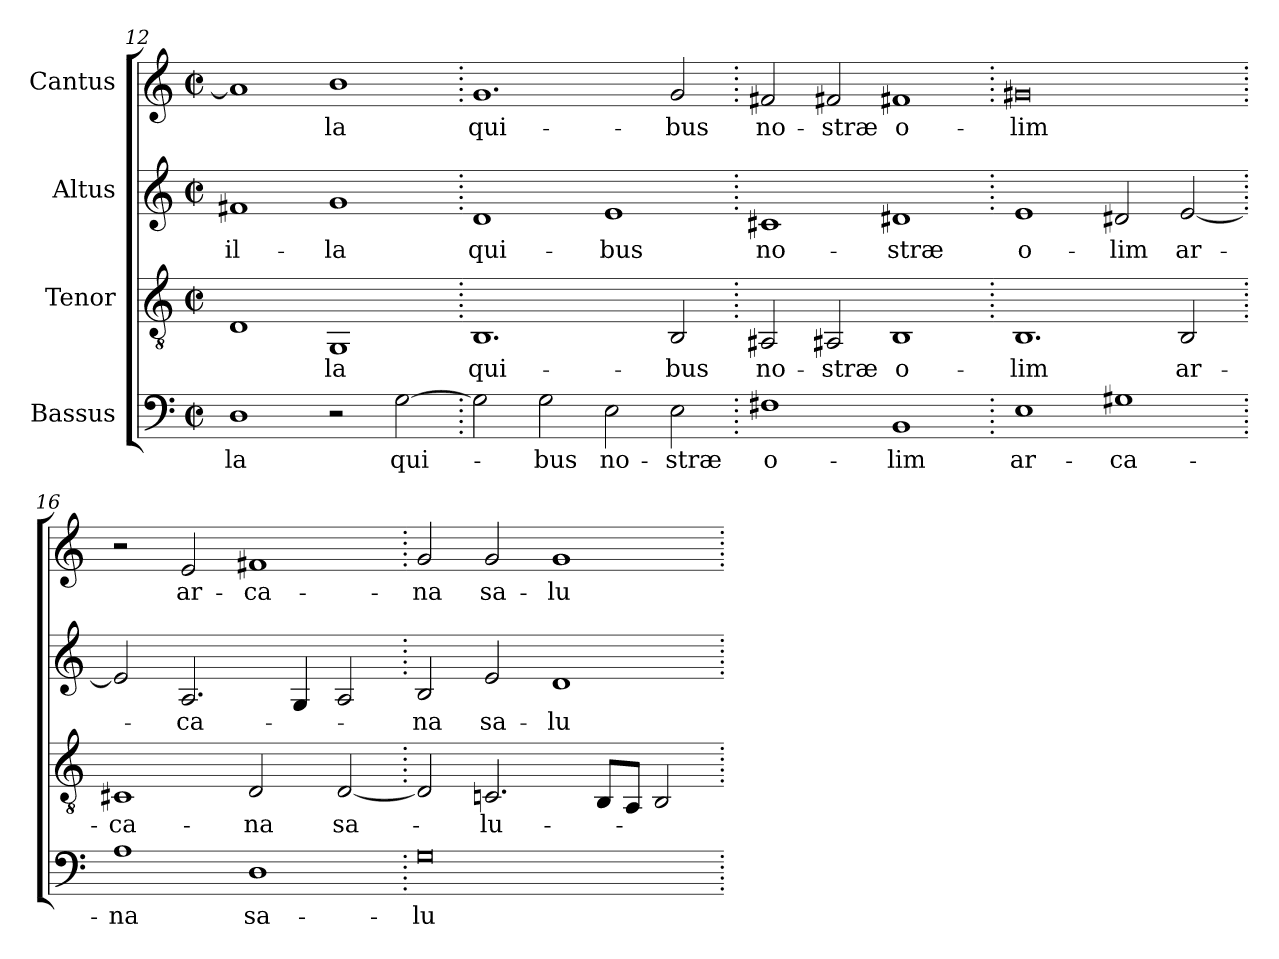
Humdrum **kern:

**kern	**text	**kern	**text	**kern	**text	**kern	**text
*part4	*part4	*part3	*part3	*part2	*part2	*part1	*part1
*staff4	*staff4	*staff3	*staff3	*staff2	*staff2	*staff1	*staff1
*I"Bassus	*	*I"Tenor	*	*I"Altus	*	*I"Cantus	*
*clefF4	*	*clefGv2	*	*clefG2	*	*clefG2	*
*k[]	*	*k[]	*	*k[]	*	*k[]	*
*C:	*	*C:	*	*C:	*	*C:	*
*M2/2	*	*M2/2	*	*M2/2	*	*M2/2	*
*met(c|)	*	*met(c|)	*	*met(c|)	*	*met(c|)	*
=12	=12	=12	=12	=12	=12	=12	=12
!	!LO:LY:b:color=#000000	!	!	!	!	!	!
!	!	!	!	!	!LO:LY:b:color=#000000	!	!
1Di	-la	1Di	.	1f#Xi	il-	1ai]	.
!	!	!	!LO:LY:b:color=#000000	!	!	!	!
!	!	!	!	!	!LO:LY:b:color=#000000	!	!
!	!	!	!	!	!	!	!LO:LY:b:color=#000000
2r	.	1GGi	-la	1gi	-la	1bi	-la
!	!LO:LY:b:color=#000000	!	!	!	!	!	!
[>2Gi\	qui-	.	.	.	.	.	.
=13.	=13.	=13.	=13.	=13.	=13.	=13.	=13.
!	!	!	!LO:LY:b:color=#000000	!	!	!	!
!	!	!	!	!	!LO:LY:b:color=#000000	!	!
!	!	!	!	!	!	!	!LO:LY:b:color=#000000
2Gi\]	.	1.BBi	qui-	1di	qui-	1.gi	qui-
!	!LO:LY:b:color=#000000	!	!	!	!	!	!
2Gi\	-bus	.	.	.	.	.	.
!	!LO:LY:b:color=#000000	!	!	!	!	!	!
!	!	!	!	!	!LO:LY:b:color=#000000	!	!
2Ei\	no-	.	.	1ei	-bus	.	.
!	!LO:LY:b:color=#000000	!	!	!	!	!	!
!	!	!	!LO:LY:b:color=#000000	!	!	!	!
!	!	!	!	!	!	!	!LO:LY:b:color=#000000
2Ei\	-stræ	2BBi/	-bus	.	.	2gi/	-bus
!!LO:PB:g=z
=14.	=14.	=14.	=14.	=14.	=14.	=14.	=14.
!	!LO:LY:b:color=#000000	!	!	!	!	!	!
!	!	!	!LO:LY:b:color=#000000	!	!	!	!
!	!	!	!	!	!LO:LY:b:color=#000000	!	!
!	!	!	!	!	!	!	!LO:LY:b:color=#000000
1F#Xi	o-	2AA#Xi/	no-	1c#Xi	no-	2f#Xi/	no-
!	!	!	!LO:LY:b:color=#000000	!	!	!	!
!	!	!	!	!	!	!	!LO:LY:b:color=#000000
.	.	2AA#Xi/	-stræ	.	.	2f#Xi/	-stræ
!	!LO:LY:b:color=#000000	!	!	!	!	!	!
!	!	!	!LO:LY:b:color=#000000	!	!	!	!
!	!	!	!	!	!LO:LY:b:color=#000000	!	!
!	!	!	!	!	!	!	!LO:LY:b:color=#000000
1BBi	-lim	1BBi	o-	1d#Xi	-stræ	1f#Xi	o-
=15.	=15.	=15.	=15.	=15.	=15.	=15.	=15.
!	!LO:LY:b:color=#000000	!	!	!	!	!	!
!	!	!	!LO:LY:b:color=#000000	!	!	!	!
!	!	!	!	!	!LO:LY:b:color=#000000	!	!
!	!	!	!	!	!	!	!LO:LY:b:color=#000000
1Ei	ar-	1.BBi	-lim	1ei	o-	0g#Xi	-lim
!	!LO:LY:b:color=#000000	!	!	!	!	!	!
!	!	!	!	!	!LO:LY:b:color=#000000	!	!
1G#Xi	-ca-	.	.	2d#Xi/	-lim	.	.
!	!	!	!LO:LY:b:color=#000000	!	!	!	!
!	!	!	!	!	!LO:LY:b:color=#000000	!	!
.	.	2BBi/	ar-	[<2ei/	ar-	.	.
=16.	=16.	=16.	=16.	=16.	=16.	=16.	=16.
!	!LO:LY:b:color=#000000	!	!	!	!	!	!
!	!	!	!LO:LY:b:color=#000000	!	!	!	!
1Ai	-na	1C#Xi	-ca-	2ei/]	.	2r	.
!	!	!	!	!	!LO:LY:b:color=#000000	!	!
!	!	!	!	!	!	!	!LO:LY:b:color=#000000
.	.	.	.	2.Ai/	-ca-	2ei/	ar-
!	!LO:LY:b:color=#000000	!	!	!	!	!	!
!	!	!	!LO:LY:b:color=#000000	!	!	!	!
!	!	!	!	!	!	!	!LO:LY:b:color=#000000
1Di	sa-	2Di/	-na	.	.	1f#Xi	-ca-
.	.	.	.	4Gi/	.	.	.
!	!	!	!LO:LY:b:color=#000000	!	!	!	!
.	.	[<2Di/	sa-	2Ai/	.	.	.
=17.	=17.	=17.	=17.	=17.	=17.	=17.	=17.
!	!LO:LY:b:color=#000000	!	!	!	!	!	!
!	!	!	!	!	!LO:LY:b:color=#000000	!	!
!	!	!	!	!	!	!	!LO:LY:b:color=#000000
0Gi	-lu-	2Di/]	.	2Bi/	-na	2gi/	-na
!	!	!	!LO:LY:b:color=#000000	!	!	!	!
!	!	!	!	!	!LO:LY:b:color=#000000	!	!
!	!	!	!	!	!	!	!LO:LY:b:color=#000000
.	.	2.Cni/	-lu-	2ei/	sa-	2gi/	sa-
!	!	!	!	!	!LO:LY:b:color=#000000	!	!
!	!	!	!	!	!	!	!LO:LY:b:color=#000000
.	.	.	.	1di	-lu-	1gi	-lu-
.	.	8BBi/L	.	.	.	.	.
.	.	8AAi/J	.	.	.	.	.
.	.	2BBi/	.	.	.	.	.
=.	=.	=.	=.	=.	=.	=.	=.
*-	*-	*-	*-	*-	*-	*-	*-
